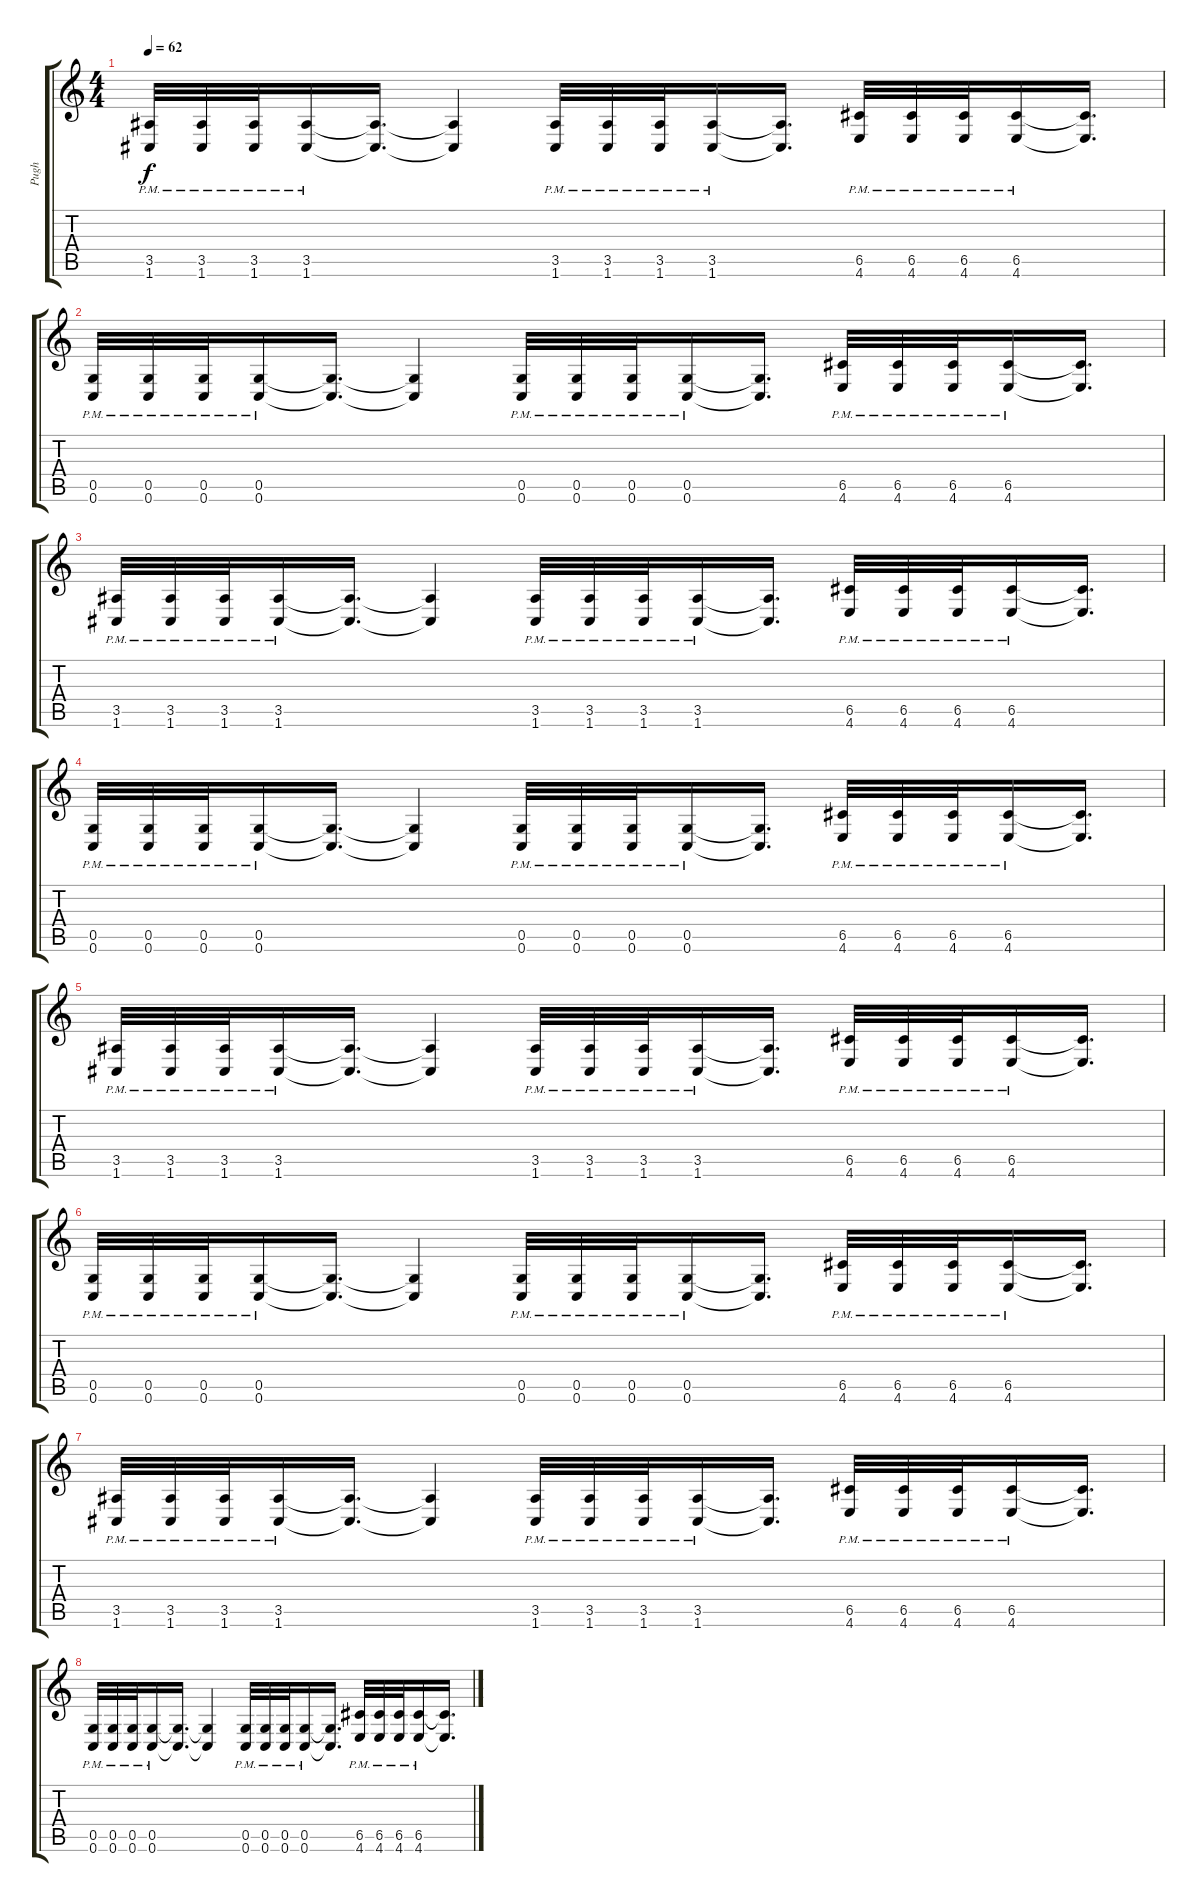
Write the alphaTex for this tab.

\track ("Pugh" "Pugh") {instrument distortionguitar}
\staff {score tabs}
\tuning (D4 A3 F3 C3 G2 C2) {hide}
\ts (4 4)
\tempo 62
\clef g2
\ks c
(3.5{pm} 1.6{pm}).32{dy f} (3.5{pm} 1.6{pm}).32 (3.5{pm} 1.6{pm}).32 (3.5{pm} 1.6{pm}).16 (3.5{t} 1.6{t}).16{d} (3.5{t} 1.6{t}).4 (3.5{pm} 1.6{pm}).32 (3.5{pm} 1.6{pm}).32 (3.5{pm} 1.6{pm}).32 (3.5{pm} 1.6{pm}).16 (3.5{t} 1.6{t}).16{d} (6.5{pm} 4.6{pm}).32 (6.5{pm} 4.6{pm}).32 (6.5{pm} 4.6{pm}).32 (6.5{pm} 4.6{pm}).16 (6.5{t} 4.6{t}).16{d} |
(0.5{pm} 0.6{pm}).32 (0.5{pm} 0.6{pm}).32 (0.5{pm} 0.6{pm}).32 (0.5{pm} 0.6{pm}).16 (0.5{t} 0.6{t}).16{d} (0.5{t} 0.6{t}).4 (0.5{pm} 0.6{pm}).32 (0.5{pm} 0.6{pm}).32 (0.5{pm} 0.6{pm}).32 (0.5{pm} 0.6{pm}).16 (0.5{t} 0.6{t}).16{d} (6.5{pm} 4.6{pm}).32 (6.5{pm} 4.6{pm}).32 (6.5{pm} 4.6{pm}).32 (6.5{pm} 4.6{pm}).16 (6.5{t} 4.6{t}).16{d} |
(3.5{pm} 1.6{pm}).32 (3.5{pm} 1.6{pm}).32 (3.5{pm} 1.6{pm}).32 (3.5{pm} 1.6{pm}).16 (3.5{t} 1.6{t}).16{d} (3.5{t} 1.6{t}).4 (3.5{pm} 1.6{pm}).32 (3.5{pm} 1.6{pm}).32 (3.5{pm} 1.6{pm}).32 (3.5{pm} 1.6{pm}).16 (3.5{t} 1.6{t}).16{d} (6.5{pm} 4.6{pm}).32 (6.5{pm} 4.6{pm}).32 (6.5{pm} 4.6{pm}).32 (6.5{pm} 4.6{pm}).16 (6.5{t} 4.6{t}).16{d} |
(0.5{pm} 0.6{pm}).32 (0.5{pm} 0.6{pm}).32 (0.5{pm} 0.6{pm}).32 (0.5{pm} 0.6{pm}).16 (0.5{t} 0.6{t}).16{d} (0.5{t} 0.6{t}).4 (0.5{pm} 0.6{pm}).32 (0.5{pm} 0.6{pm}).32 (0.5{pm} 0.6{pm}).32 (0.5{pm} 0.6{pm}).16 (0.5{t} 0.6{t}).16{d} (6.5{pm} 4.6{pm}).32 (6.5{pm} 4.6{pm}).32 (6.5{pm} 4.6{pm}).32 (6.5{pm} 4.6{pm}).16 (6.5{t} 4.6{t}).16{d} |
(3.5{pm} 1.6{pm}).32 (3.5{pm} 1.6{pm}).32 (3.5{pm} 1.6{pm}).32 (3.5{pm} 1.6{pm}).16 (3.5{t} 1.6{t}).16{d} (3.5{t} 1.6{t}).4 (3.5{pm} 1.6{pm}).32 (3.5{pm} 1.6{pm}).32 (3.5{pm} 1.6{pm}).32 (3.5{pm} 1.6{pm}).16 (3.5{t} 1.6{t}).16{d} (6.5{pm} 4.6{pm}).32 (6.5{pm} 4.6{pm}).32 (6.5{pm} 4.6{pm}).32 (6.5{pm} 4.6{pm}).16 (6.5{t} 4.6{t}).16{d} |
(0.5{pm} 0.6{pm}).32 (0.5{pm} 0.6{pm}).32 (0.5{pm} 0.6{pm}).32 (0.5{pm} 0.6{pm}).16 (0.5{t} 0.6{t}).16{d} (0.5{t} 0.6{t}).4 (0.5{pm} 0.6{pm}).32 (0.5{pm} 0.6{pm}).32 (0.5{pm} 0.6{pm}).32 (0.5{pm} 0.6{pm}).16 (0.5{t} 0.6{t}).16{d} (6.5{pm} 4.6{pm}).32 (6.5{pm} 4.6{pm}).32 (6.5{pm} 4.6{pm}).32 (6.5{pm} 4.6{pm}).16 (6.5{t} 4.6{t}).16{d} |
(3.5{pm} 1.6{pm}).32 (3.5{pm} 1.6{pm}).32 (3.5{pm} 1.6{pm}).32 (3.5{pm} 1.6{pm}).16 (3.5{t} 1.6{t}).16{d} (3.5{t} 1.6{t}).4 (3.5{pm} 1.6{pm}).32 (3.5{pm} 1.6{pm}).32 (3.5{pm} 1.6{pm}).32 (3.5{pm} 1.6{pm}).16 (3.5{t} 1.6{t}).16{d} (6.5{pm} 4.6{pm}).32 (6.5{pm} 4.6{pm}).32 (6.5{pm} 4.6{pm}).32 (6.5{pm} 4.6{pm}).16 (6.5{t} 4.6{t}).16{d} |
(0.5{pm} 0.6{pm}).32 (0.5{pm} 0.6{pm}).32 (0.5{pm} 0.6{pm}).32 (0.5{pm} 0.6{pm}).16 (0.5{t} 0.6{t}).16{d} (0.5{t} 0.6{t}).4 (0.5{pm} 0.6{pm}).32 (0.5{pm} 0.6{pm}).32 (0.5{pm} 0.6{pm}).32 (0.5{pm} 0.6{pm}).16 (0.5{t} 0.6{t}).16{d} (6.5{pm} 4.6{pm}).32 (6.5{pm} 4.6{pm}).32 (6.5{pm} 4.6{pm}).32 (6.5{pm} 4.6{pm}).16 (6.5{t} 4.6{t}).16{d}
